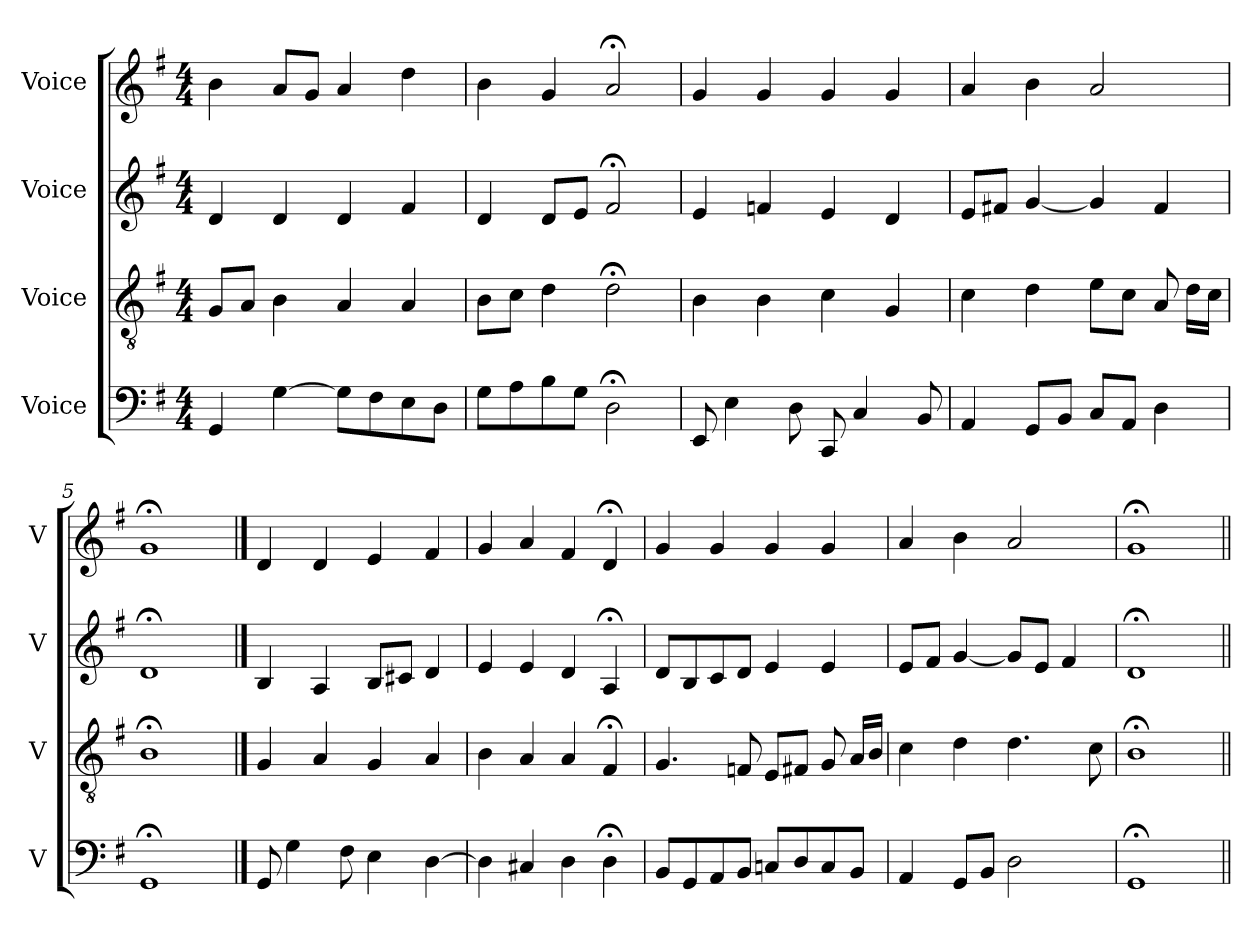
**kern	**kern	**kern	**kern
*part4	*part3	*part2	*part1
*staff4	*staff3	*staff2	*staff1
*I"Voice	*I"Voice	*I"Voice	*I"Voice
*I'V	*I'V	*I'V	*I'V
*clefF4	*clefGv2	*clefG2	*clefG2
*k[f#]	*k[f#]	*k[f#]	*k[f#]
*M4/4	*M4/4	*M4/4	*M4/4
*MM100	*MM100	*MM100	*MM100
=1	=1	=1	=1
4GG/	8G/L	4d/	4b\
.	8A/J	.	.
[4G\	4B\	4d/	8a/L
.	.	.	8g/J
8G\L]	4A/	4d/	4a/
8F#\	.	.	.
8E\	4A/	4f#/	4dd\
8D\J	.	.	.
=2	=2	=2	=2
8G\L	8B\L	4d/	4b\
8A\	8c\J	.	.
8B\	4d\	8d/L	4g/
8G\J	.	8e/J	.
2D;\	2d;\	2f#;/	2a;/
=3	=3	=3	=3
8EE/	4B\	4e/	4g/
4E\	.	.	.
.	4B\	4fn/	4g/
8D\	.	.	.
8CC/	4c\	4e/	4g/
4C/	.	.	.
.	4G/	4d/	4g/
8BB/	.	.	.
=4	=4	=4	=4
4AA/	4c\	8e/L	4a/
.	.	8f#X/J	.
8GG/L	4d\	[4g/	4b\
8BB/J	.	.	.
8C/L	8e\L	4g/]	2a/
8AA/J	8c\J	.	.
4D\	8A/	4f#/	.
.	16d\LL	.	.
.	16c\JJ	.	.
!!LO:LB:g=z
=5	=5	=5	=5
1GG;	1B;	1d;	1g;
==6	==6	==6	==6
8GG/	4G/	4B/	4d/
4G\	.	.	.
.	4A/	4A/	4d/
8F#\	.	.	.
4E\	4G/	8B/L	4e/
.	.	8c#X/J	.
[4D\	4A/	4d/	4f#/
=7	=7	=7	=7
4D\]	4B\	4e/	4g/
4C#X/	4A/	4e/	4a/
4D\	4A/	4d/	4f#/
4D;\	4F#;/	4A;/	4d;/
=8	=8	=8	=8
8BB/L	4.G/	8d/L	4g/
8GG/	.	8B/	.
8AA/	.	8c/	4g/
8BB/J	8Fn/	8d/J	.
8Cn/L	8E/L	4e/	4g/
8D/	8F#X/J	.	.
8C/	8G/	4e/	4g/
8BB/J	16A/LL	.	.
.	16B/JJ	.	.
=9	=9	=9	=9
4AA/	4c\	8e/L	4a/
.	.	8f#/J	.
8GG/L	4d\	[4g/	4b\
8BB/J	.	.	.
2D\	4.d\	8g/L]	2a/
.	.	8e/J	.
.	.	4f#/	.
.	8c\	.	.
!!LO:LB:g=z
=10	=10	=10	=10
1GG;	1B;	1d;	1g;
=||	=||	=||	=||
*-	*-	*-	*-
